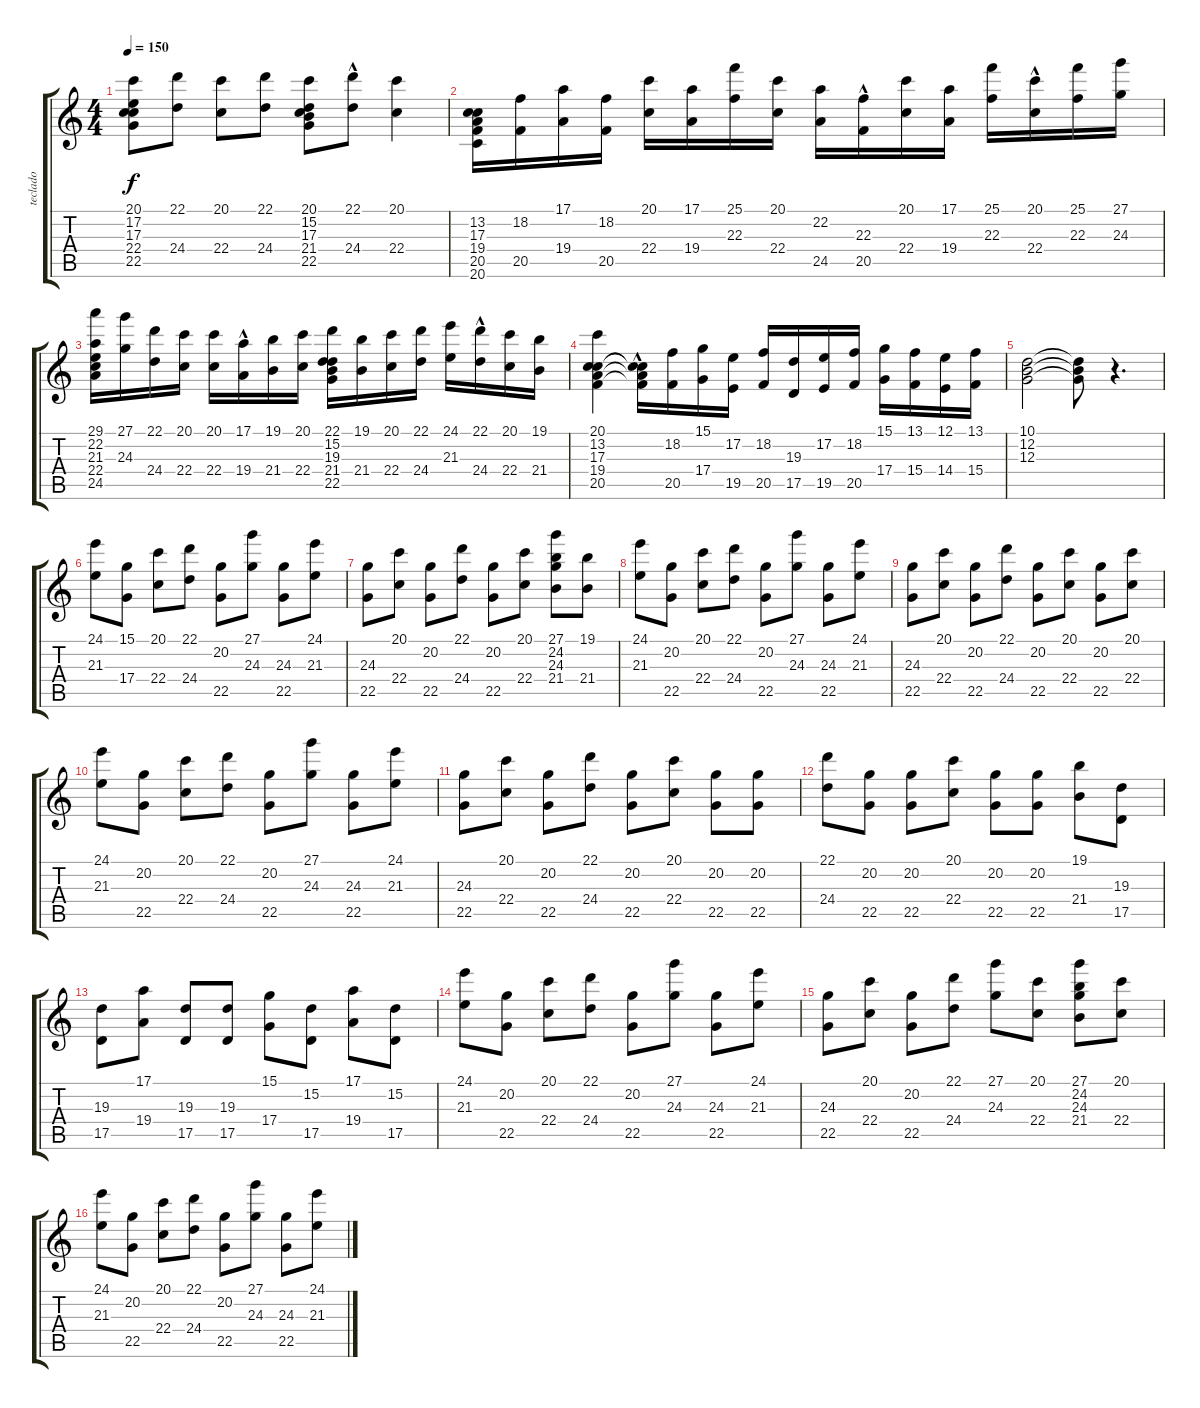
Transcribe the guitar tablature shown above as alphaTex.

\track ("teclado" "teclado") {instrument stringensemble1}
\staff {score tabs}
\tuning (E4 B3 G3 D3 A2 E2) {hide}
\ts (4 4)
\tempo 150
\clef g2
\ks c
(20.1 17.2 17.3 22.4 22.5).8{dy f} (22.1 24.4).8 (20.1 22.4).8 (22.1 24.4).8 (20.1 15.2 17.3 21.4 22.5).8 (22.1 24.4{hac}).8 (20.1 22.4).4 |
(13.2 17.3 19.4 20.5 20.6).16 (18.2 20.5).16 (17.1 19.4).16 (18.2 20.5).16 (20.1 22.4).16 (17.1 19.4).16 (25.1 22.3).16 (20.1 22.4).16 (22.2 24.5).16 (22.3 20.5{hac}).16 (20.1 22.4).16 (17.1 19.4).16 (25.1 22.3).16 (20.1 22.4{hac}).16 (25.1 22.3).16 (27.1 24.3).16 |
(29.1 22.2 21.3 22.4 24.5).16 (27.1 24.3).16 (22.1 24.4).16 (20.1 22.4).16 (20.1 22.4).16 (17.1 19.4{hac}).16 (19.1 21.4).16 (20.1 22.4).16 (22.1 15.2 19.3 21.4 22.5).16 (19.1 21.4).16 (20.1 22.4).16 (22.1 24.4).16 (24.1 21.3).16 (22.1 24.4{hac}).16 (20.1 22.4).16 (19.1 21.4).16 |
(20.1 13.2 17.3 19.4 20.5).4 (13.2{hac t} 17.3{hac t} 19.4{hac t} 20.5{t}).16 (18.2 20.5).16 (15.1 17.4).16 (17.2 19.5).16 (18.2 20.5).16 (19.3 17.5).16 (17.2 19.5).16 (18.2 20.5).16 (15.1 17.4).16 (13.1 15.4).16 (12.1 14.4).16 (13.1 15.4).16 |
(10.1 12.2 12.3).2 (10.1{t} 12.2{t} 12.3{t}).8 r.4{d} |
(24.1 21.3).8 (15.1 17.4).8 (20.1 22.4).8 (22.1 24.4).8 (20.2 22.5).8 (27.1 24.3).8 (24.3 22.5).8 (24.1 21.3).8 |
(24.3 22.5).8 (20.1 22.4).8 (20.2 22.5).8 (22.1 24.4).8 (20.2 22.5).8 (20.1 22.4).8 (27.1 24.2 24.3 21.4).8 (19.1 21.4).8 |
(24.1 21.3).8 (20.2 22.5).8 (20.1 22.4).8 (22.1 24.4).8 (20.2 22.5).8 (27.1 24.3).8 (24.3 22.5).8 (24.1 21.3).8 |
(24.3 22.5).8 (20.1 22.4).8 (20.2 22.5).8 (22.1 24.4).8 (20.2 22.5).8 (20.1 22.4).8 (20.2 22.5).8 (20.1 22.4).8 |
(24.1 21.3).8 (20.2 22.5).8 (20.1 22.4).8 (22.1 24.4).8 (20.2 22.5).8 (27.1 24.3).8 (24.3 22.5).8 (24.1 21.3).8 |
(24.3 22.5).8 (20.1 22.4).8 (20.2 22.5).8 (22.1 24.4).8 (20.2 22.5).8 (20.1 22.4).8 (20.2 22.5).8 (20.2 22.5).8 |
(22.1 24.4).8 (20.2 22.5).8 (20.2 22.5).8 (20.1 22.4).8 (20.2 22.5).8 (20.2 22.5).8 (19.1 21.4).8 (19.3 17.5).8 |
(19.3 17.5).8 (17.1 19.4).8 (19.3 17.5).8 (19.3 17.5).8 (15.1 17.4).8 (15.2 17.5).8 (17.1 19.4).8 (15.2 17.5).8 |
(24.1 21.3).8 (20.2 22.5).8 (20.1 22.4).8 (22.1 24.4).8 (20.2 22.5).8 (27.1 24.3).8 (24.3 22.5).8 (24.1 21.3).8 |
(24.3 22.5).8 (20.1 22.4).8 (20.2 22.5).8 (22.1 24.4).8 (27.1 24.3).8 (20.1 22.4).8 (27.1 24.2 24.3 21.4).8 (20.1 22.4).8 |
(24.1 21.3).8 (20.2 22.5).8 (20.1 22.4).8 (22.1 24.4).8 (20.2 22.5).8 (27.1 24.3).8 (24.3 22.5).8 (24.1 21.3).8
